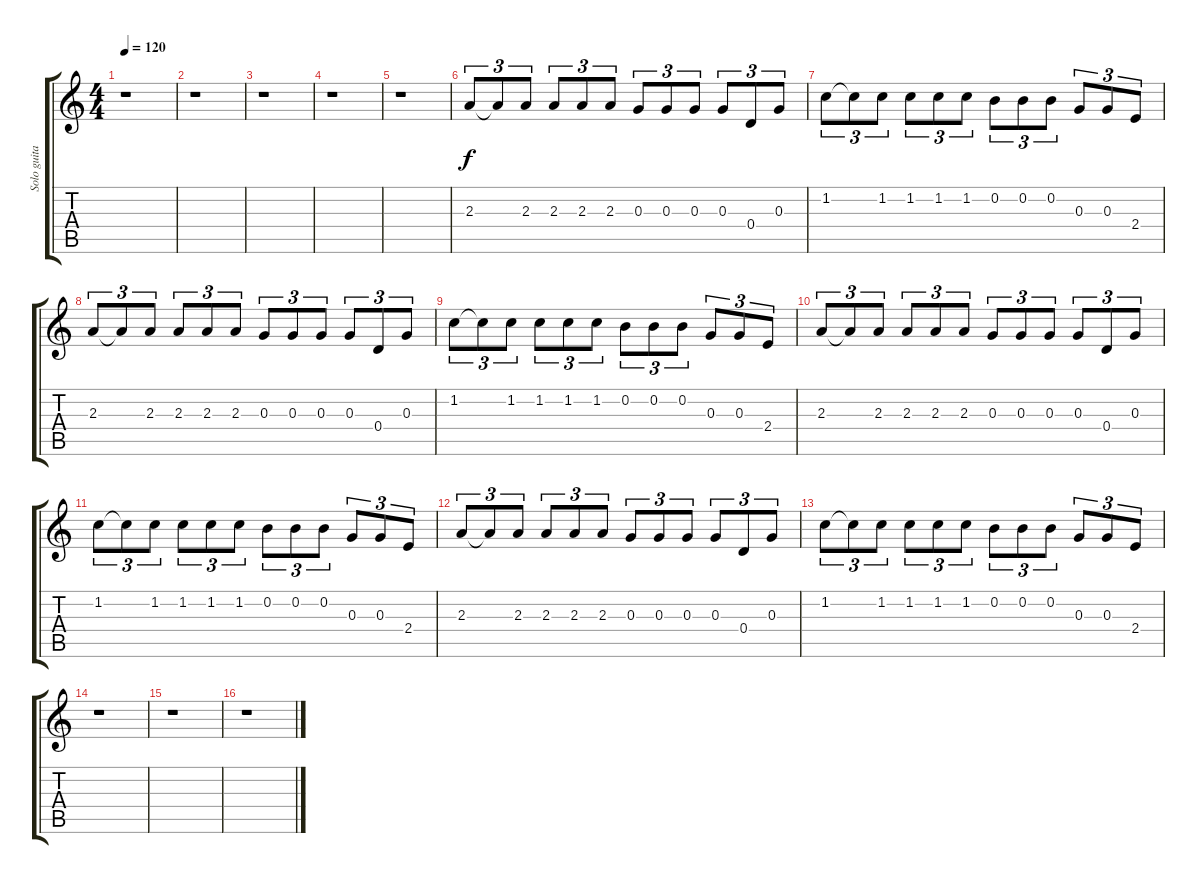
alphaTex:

\track ("Solo guitar" "Solo guita") {instrument distortionguitar}
\staff {score tabs}
\tuning (E4 B3 G3 D3 A2 E2) {hide}
\ts (4 4)
\tempo 120
\clef g2
\ks c
r.1{dy f} |
r.1 |
r.1 |
r.1 |
r.1 |
2.3.8{tu (3 2)} 2.3{t}.8{tu (3 2)} 2.3.8{tu (3 2)} 2.3.8{tu (3 2)} 2.3.8{tu (3 2)} 2.3.8{tu (3 2)} 0.3.8{tu (3 2)} 0.3.8{tu (3 2)} 0.3.8{tu (3 2)} 0.3.8{tu (3 2)} 0.4.8{tu (3 2)} 0.3.8{tu (3 2)} |
1.2.8{tu (3 2)} 1.2{t}.8{tu (3 2)} 1.2.8{tu (3 2)} 1.2.8{tu (3 2)} 1.2.8{tu (3 2)} 1.2.8{tu (3 2)} 0.2.8{tu (3 2)} 0.2.8{tu (3 2)} 0.2.8{tu (3 2)} 0.3.8{tu (3 2)} 0.3.8{tu (3 2)} 2.4.8{tu (3 2)} |
2.3.8{tu (3 2)} 2.3{t}.8{tu (3 2)} 2.3.8{tu (3 2)} 2.3.8{tu (3 2)} 2.3.8{tu (3 2)} 2.3.8{tu (3 2)} 0.3.8{tu (3 2)} 0.3.8{tu (3 2)} 0.3.8{tu (3 2)} 0.3.8{tu (3 2)} 0.4.8{tu (3 2)} 0.3.8{tu (3 2)} |
1.2.8{tu (3 2)} 1.2{t}.8{tu (3 2)} 1.2.8{tu (3 2)} 1.2.8{tu (3 2)} 1.2.8{tu (3 2)} 1.2.8{tu (3 2)} 0.2.8{tu (3 2)} 0.2.8{tu (3 2)} 0.2.8{tu (3 2)} 0.3.8{tu (3 2)} 0.3.8{tu (3 2)} 2.4.8{tu (3 2)} |
2.3.8{tu (3 2)} 2.3{t}.8{tu (3 2)} 2.3.8{tu (3 2)} 2.3.8{tu (3 2)} 2.3.8{tu (3 2)} 2.3.8{tu (3 2)} 0.3.8{tu (3 2)} 0.3.8{tu (3 2)} 0.3.8{tu (3 2)} 0.3.8{tu (3 2)} 0.4.8{tu (3 2)} 0.3.8{tu (3 2)} |
1.2.8{tu (3 2)} 1.2{t}.8{tu (3 2)} 1.2.8{tu (3 2)} 1.2.8{tu (3 2)} 1.2.8{tu (3 2)} 1.2.8{tu (3 2)} 0.2.8{tu (3 2)} 0.2.8{tu (3 2)} 0.2.8{tu (3 2)} 0.3.8{tu (3 2)} 0.3.8{tu (3 2)} 2.4.8{tu (3 2)} |
2.3.8{tu (3 2)} 2.3{t}.8{tu (3 2)} 2.3.8{tu (3 2)} 2.3.8{tu (3 2)} 2.3.8{tu (3 2)} 2.3.8{tu (3 2)} 0.3.8{tu (3 2)} 0.3.8{tu (3 2)} 0.3.8{tu (3 2)} 0.3.8{tu (3 2)} 0.4.8{tu (3 2)} 0.3.8{tu (3 2)} |
1.2.8{tu (3 2)} 1.2{t}.8{tu (3 2)} 1.2.8{tu (3 2)} 1.2.8{tu (3 2)} 1.2.8{tu (3 2)} 1.2.8{tu (3 2)} 0.2.8{tu (3 2)} 0.2.8{tu (3 2)} 0.2.8{tu (3 2)} 0.3.8{tu (3 2)} 0.3.8{tu (3 2)} 2.4.8{tu (3 2)} |
r.1 |
r.1 |
r.1
